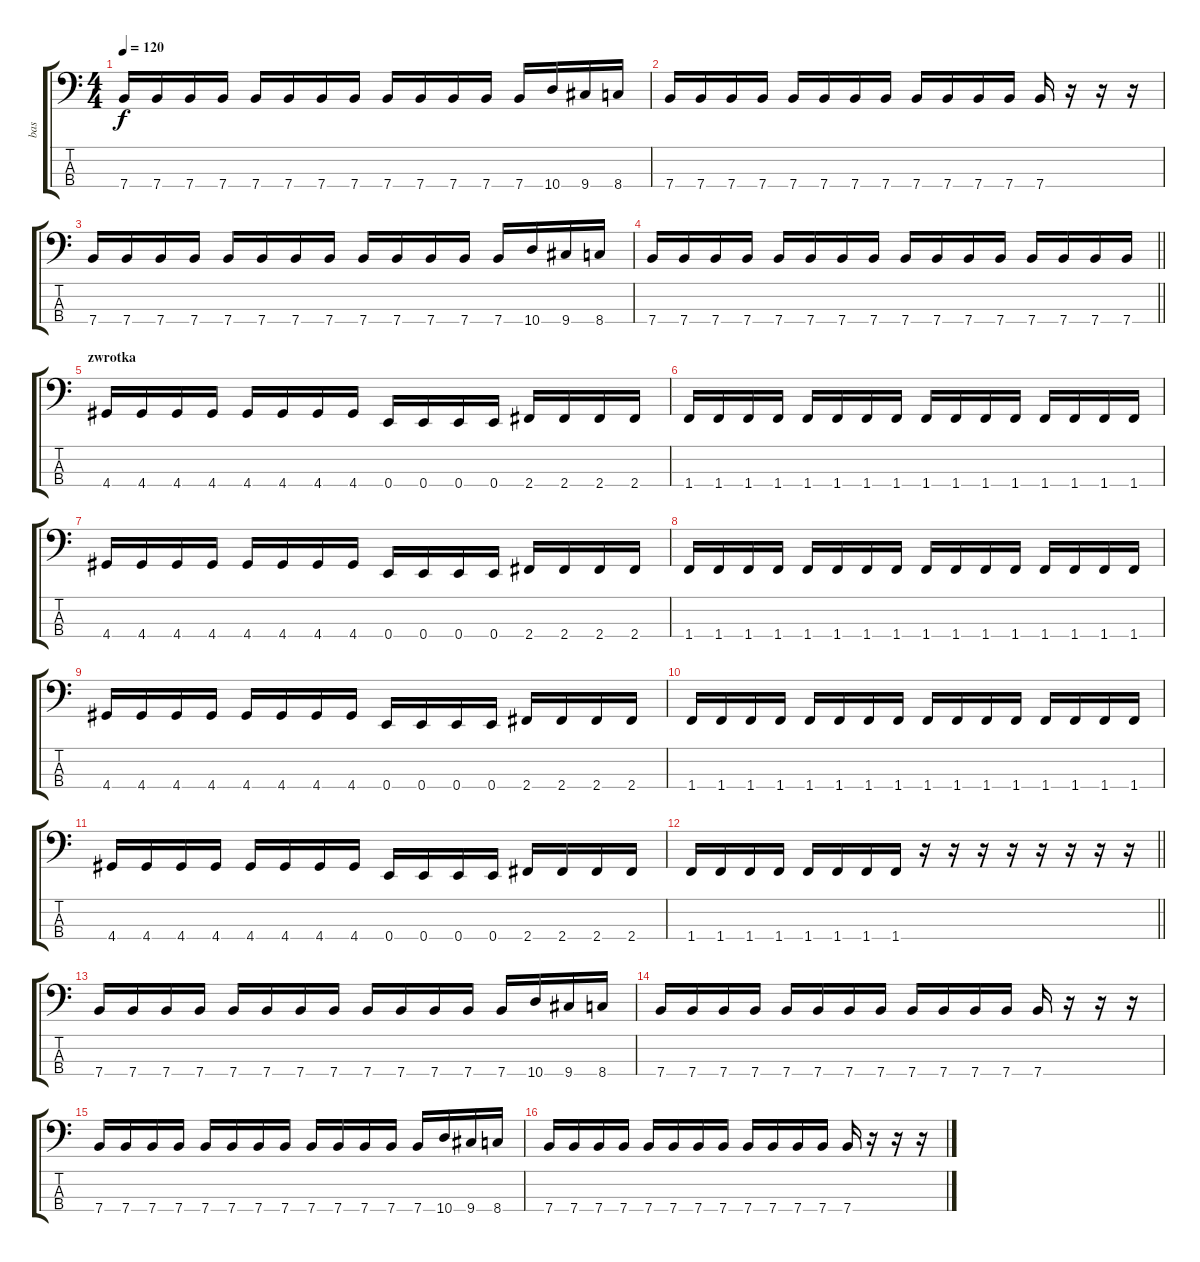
\track ("bas" "bas") {instrument electricbassfinger}
\staff {score tabs}
\tuning (G2 D2 A1 E1) {hide}
\ts (4 4)
\tempo 120
\clef f4
\ks c
7.4.16{dy f} 7.4.16 7.4.16 7.4.16 7.4.16 7.4.16 7.4.16 7.4.16 7.4.16 7.4.16 7.4.16 7.4.16 7.4.16 10.4.16 9.4.16 8.4.16 |
7.4.16 7.4.16 7.4.16 7.4.16 7.4.16 7.4.16 7.4.16 7.4.16 7.4.16 7.4.16 7.4.16 7.4.16 7.4.16 r.16 r.16 r.16 |
7.4.16 7.4.16 7.4.16 7.4.16 7.4.16 7.4.16 7.4.16 7.4.16 7.4.16 7.4.16 7.4.16 7.4.16 7.4.16 10.4.16 9.4.16 8.4.16 |
\barLineRight lightlight
7.4.16 7.4.16 7.4.16 7.4.16 7.4.16 7.4.16 7.4.16 7.4.16 7.4.16 7.4.16 7.4.16 7.4.16 7.4.16 7.4.16 7.4.16 7.4.16 |
\section ("" "zwrotka")
4.4.16 4.4.16 4.4.16 4.4.16 4.4.16 4.4.16 4.4.16 4.4.16 0.4.16 0.4.16 0.4.16 0.4.16 2.4.16 2.4.16 2.4.16 2.4.16 |
1.4.16 1.4.16 1.4.16 1.4.16 1.4.16 1.4.16 1.4.16 1.4.16 1.4.16 1.4.16 1.4.16 1.4.16 1.4.16 1.4.16 1.4.16 1.4.16 |
4.4.16 4.4.16 4.4.16 4.4.16 4.4.16 4.4.16 4.4.16 4.4.16 0.4.16 0.4.16 0.4.16 0.4.16 2.4.16 2.4.16 2.4.16 2.4.16 |
1.4.16 1.4.16 1.4.16 1.4.16 1.4.16 1.4.16 1.4.16 1.4.16 1.4.16 1.4.16 1.4.16 1.4.16 1.4.16 1.4.16 1.4.16 1.4.16 |
4.4.16 4.4.16 4.4.16 4.4.16 4.4.16 4.4.16 4.4.16 4.4.16 0.4.16 0.4.16 0.4.16 0.4.16 2.4.16 2.4.16 2.4.16 2.4.16 |
1.4.16 1.4.16 1.4.16 1.4.16 1.4.16 1.4.16 1.4.16 1.4.16 1.4.16 1.4.16 1.4.16 1.4.16 1.4.16 1.4.16 1.4.16 1.4.16 |
4.4.16 4.4.16 4.4.16 4.4.16 4.4.16 4.4.16 4.4.16 4.4.16 0.4.16 0.4.16 0.4.16 0.4.16 2.4.16 2.4.16 2.4.16 2.4.16 |
\barLineRight lightlight
1.4.16 1.4.16 1.4.16 1.4.16 1.4.16 1.4.16 1.4.16 1.4.16 r.16 r.16 r.16 r.16 r.16 r.16 r.16 r.16 |
7.4.16 7.4.16 7.4.16 7.4.16 7.4.16 7.4.16 7.4.16 7.4.16 7.4.16 7.4.16 7.4.16 7.4.16 7.4.16 10.4.16 9.4.16 8.4.16 |
7.4.16 7.4.16 7.4.16 7.4.16 7.4.16 7.4.16 7.4.16 7.4.16 7.4.16 7.4.16 7.4.16 7.4.16 7.4.16 r.16 r.16 r.16 |
7.4.16 7.4.16 7.4.16 7.4.16 7.4.16 7.4.16 7.4.16 7.4.16 7.4.16 7.4.16 7.4.16 7.4.16 7.4.16 10.4.16 9.4.16 8.4.16 |
7.4.16 7.4.16 7.4.16 7.4.16 7.4.16 7.4.16 7.4.16 7.4.16 7.4.16 7.4.16 7.4.16 7.4.16 7.4.16 r.16 r.16 r.16
